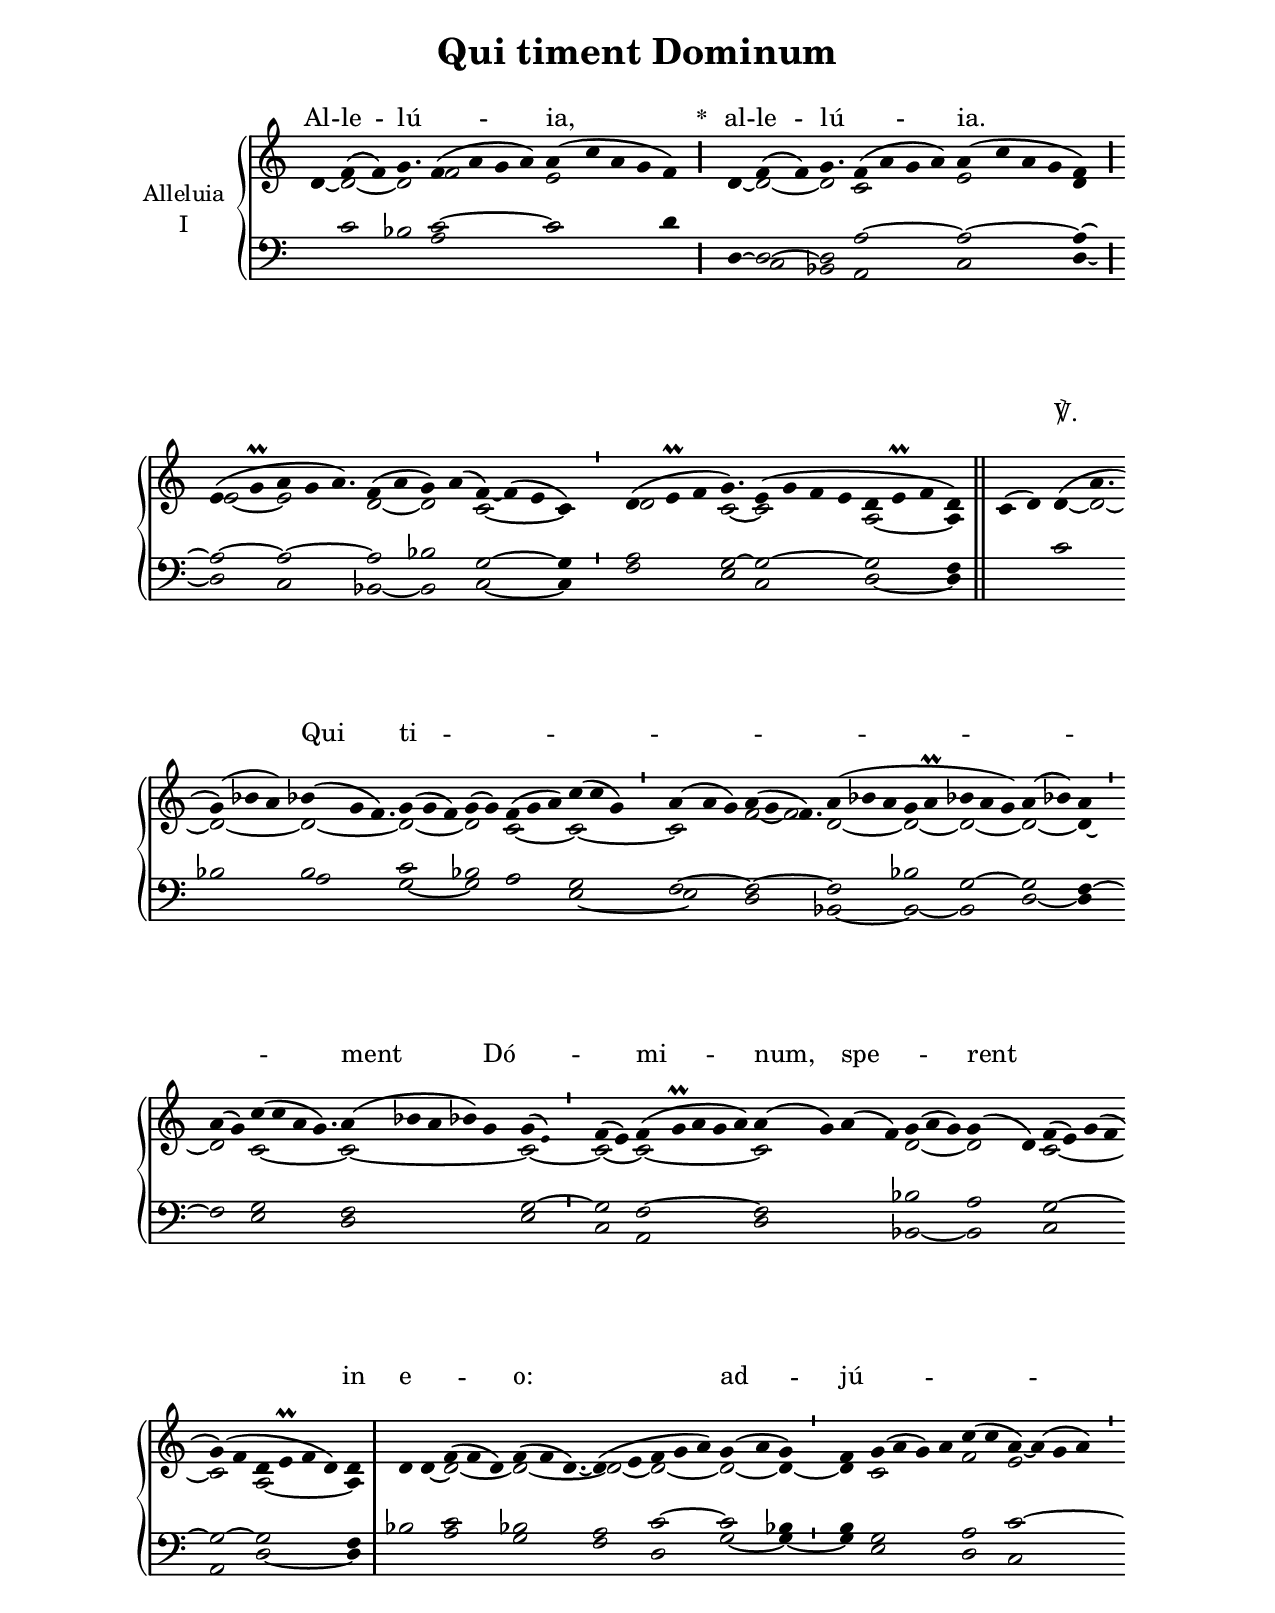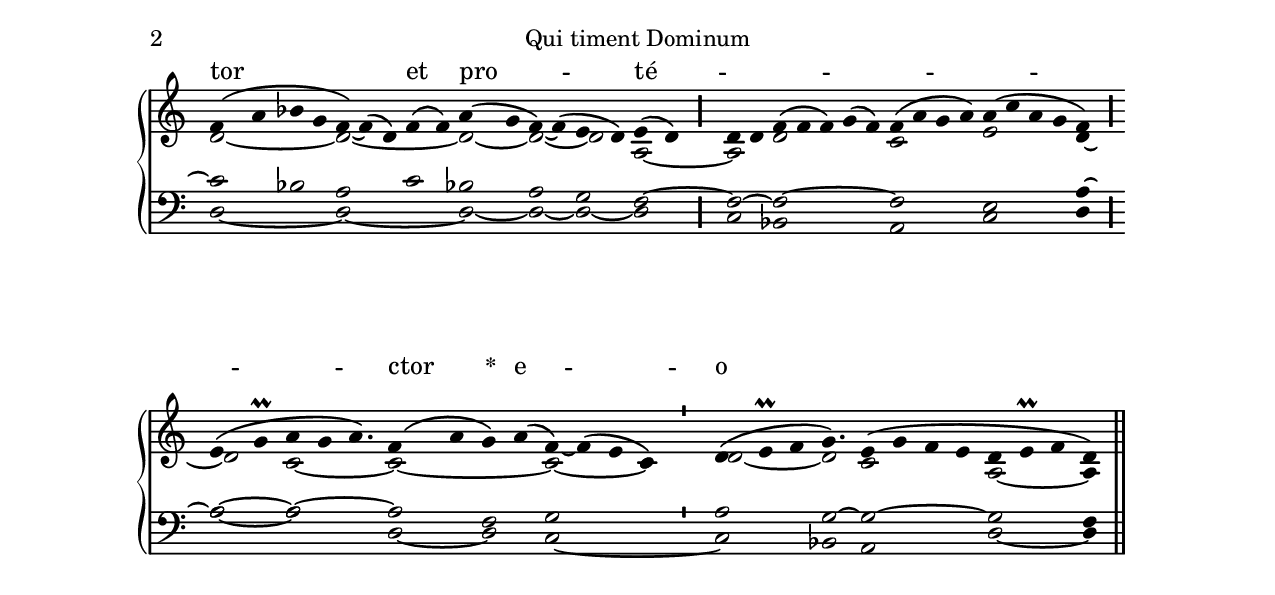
\version "2.18"
\include "gregorian.ly"
\include "noh2.ily"


%Page reference: page ii.252
%(volume.page)

global = {
 \key d \dorian
 \cadenzaOn 
}

\header {
  title = \markup \center-column {"Qui timent Dominum" \vspace #1 }
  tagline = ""
  composer = ""
}

\paper {
 #(include-special-characters)
  oddHeaderMarkup = \markup \fill-line {
    \line {}
    \center-column {
      \on-the-fly #first-page     " "
      \on-the-fly #not-first-page "Qui timent Dominum"
    }
    \line { \on-the-fly #print-page-number-check-first \fromproperty #'page:page-number-string }
  }
  evenHeaderMarkup = \markup \fill-line {
    \line { \on-the-fly #print-page-number-check-first \fromproperty #'page:page-number-string }
    \center-column { "Qui timent Dominum" }
    \line {}
  }
}

chantText = \lyricmode {
Al -- le -- lú -- _ ia, 
\set stanza = " * " 
al -- le -- lú -- _ ia. 
_ _ _ _ _ _ ℣. 
Qui ti -- _ _ _ _ _ _ _ _ _ _ ment Dó -- _ _ mi -- num, spe -- _ rent _ _ in e -- _ _ o: 
ad -- jú -- _ _ _ tor et pro -- té -- _ _ _ _ _ _ _ ctor 
\set stanza = " * " 
e -- o -- _ _ rum est. 
_ _ _ _ _ _ }

chantMusic = {
\tieDown   d'4 f'4 ( f'4) g'4. f'4 ( a'4 g'4 a'4) a'4 ( c''4 a'4 g'4 f'4) \divisioMaior
 d'4 f'4 ( f'4) g'4. f'4 ( a'4 g'4 a'4) a'4 ( c''4 a'4 g'4 f'4) \divisioMaior \forceBreak

 e'4 ( g'\prall a'4 g'4 a'4.) f'4 ( a'4 g'4) a'4 ( f'4) ~ f'4 ( e'4 c'4) \divisioMinima
 d'4 ( e'\prall f'4 g'4.) e'4 ( g'4 f'4 e'4 d'4 e'\prall f'4 d'4) \finalis
 c'4 ( d'4)  d'4 ( a'4. \forceBreak
) g'4 ( bes'4 a'4) bes'4 ( g'4 f'4.) g'4 ( g'4 f'4) g'4 ( g'4) f'4 ( g'4 a'4) c''4 ( c''4 g'4) \divisioMinima
  a'4 ( a'4 g'4) a'4 ( g'4 f'4.) a'4 ( bes'4 a'4 g'4 a'\prall bes'4 a'4 g'4) a'4 ( bes'4) a'4 \divisioMinima \forceBreak

  a'4 ( g'4) c''4 ( c''4 a'4 g'4.)  a'4 ( bes'4 a'4 bes'4) g'4 g'4 ( \once \tweak #'font-size #-4 e' ) \divisioMinima
 f'4 ( e'4) f'4 ( g'\prall a'4 g'4 a'4) a'4 ( g'4) a'4 ( f'4) g'4 ( a'4 g'4) g'4 ( d'4) f'4 ( e'4) g'4 ( f'4 \forceBreak
) g'4 ( f'4 d'4 e'\prall f'4 d'4) d'4 \divisioMaxima
 d'4 d'4 f'4 ( f'4 d'4) f'4 ( f'4 d'4.) ~ d'4 ( e'4 f'4 g'4 a'4) g'4 ( a'4 g'4) \divisioMinima
 f'4 g'4 ( a'4 g'4) a'4 c''4 ( c''4 a'4) ~ a'4 ( g'4 a'4) \divisioMinima \forceBreak

  f'4 ( a'4 bes'4 g'4 f'4) ~ f'4 ( d'4) f'4 ( f'4) a'4 ( g'4 f'4) ~ f'4 ( e'4 d'4) e'4 ( d'4) \divisioMaior
 d'4 d'4 f'4 ( f'4 f'4) g'4 ( f'4) f'4 ( a'4 g'4 a'4) a'4 ( c''4 a'4 g'4 f'4) \divisioMaior \forceBreak

 e'4 ( g'\prall a'4 g'4 a'4.) f'4 ( a'4 g'4) a'4 ( f'4) ~ f'4 ( e'4 c'4) \divisioMinima
 d'4 ( e'\prall f'4 g'4.) e'4 ( g'4 f'4 e'4 d'4 e'\prall f'4 d'4) \finalis

}

altoMusic = {
d'4 ~ d'2 ~ d'2*3/4 f'2*4/2 e'2*5/2 \divisioMaior
d'4 ~ d'2 ~ d'2*3/4 c'2*4/2 e'2*4/2 d'4 \divisioMaior
e'2 ~ e'2*7/4 d'2 ~ d'2 c'2*3/2 ~ c'4 \divisioMinima
d'2*3/2 c'2*3/4 ~ c'2*4/2 a2*3/2 ~ a4 \finalis
r2 d'4 ~ d'2*3/4 ~ d'2*3/2 ~ d'2*7/4 ~ d'2*3/2 ~ d'2 c'2*3/2 ~ c'2*3/2 ~ c'2*3/2 f'2 ~ f'2*3/4 d'2*3/2 ~ d'2 ~ d'2*3/2 ~ d'2 ~ d'4 ~ d'2 c'2*9/4 ~ c'2*5/2 ~ c'2 ~ \divisioMinima
c'2 ~ c'2*5/2 ~ c'2*4/2 d'2*3/2 ~ d'2 c'2*4/2 ~ c'2 a2*4/2 ~ a4 \divisioMaxima
r4 d'4 ~ d'2*3/2 ~ d'2*7/4 ~ d'2 ~ d'2*3/2 ~ d'2 ~ d'4 ~ \divisioMinima
d'4 c'2*4/2 f'2 e'2*4/2 d'2*4/2 ~ d'2*5/2 ~ d'2 ~ d'2 ~ d'2 a2 ~ \divisioMaior
a2 d'2*5/2 c'2*4/2 e'2*4/2 d'4 ~ \divisioMaior
d'2 c'2*7/4 ~ c'2*4/2 ~ c'2*3/2 ~ c'4 \divisioMinima
d'2*3/2 ~ d'2*3/4 c'2*4/2 a2*3/2 ~ a4 \finalis
}

tenorMusic = {
r4 c'2 bes2*3/4 c'2*4/2 ~ c'2*4/2 d'4 \divisioMaior
d4 ~ d2 ~ d2*3/4 a2*4/2 ~ a2*4/2 ~ a4 ~ \divisioMaior
a2 ~ a2*7/4 ~ a2 bes2 g2*3/2 ~ g4 \divisioMinima
a2*3/2 g2*3/4 ~ g2*4/2 ~ g2*3/2 f4 \finalis
r2 c'2*5/4 bes2*3/2 b2*7/4 c'2*3/2 bes2 a2*3/2 g2*3/2 f2*3/2 ~ f2*7/4 ~ f2*3/2 bes2 g2*3/2 ~ g2 f4 ~ f2 g2*9/4 f2*5/2 g2 ~ \divisioMinima
g2 f2*5/2 ~ f2*4/2 bes2*3/2 a2 g2*4/2 ~ g2 ~ g2*4/2 f4 \divisioMaxima
bes2 c'2*3/2 bes2*7/4 a2 c'2*3/2 ~ c'2 bes4 \divisioMinima
b4 g2*4/2 a2 c'2*4/2 ~ c'2 bes2 a2*3/2 c'2 bes2 a2 g2 f2 ~ \divisioMaior
f2 ~ f2*5/2 ~ f2*4/2 e2*4/2 a4 ~ \divisioMaior
a2 ~ a2*7/4 ~ a2 f2 g2*4/2 \divisioMinima
a2*3/2 g2*3/4 ~ g2*4/2 ~ g2*3/2 f4 \finalis
}

bassMusic = {
r2*9/4 a2*4/2 c'2*4/2 r4 \divisioMaior
r4 c2 bes,2*3/4 a,2*4/2 c2*4/2 d4 ~ \divisioMaior
d2 c2*7/4 bes,2 ~ bes,2 c2*3/2 ~ c4 \divisioMinima
f2*3/2 e2*3/4 c2*4/2 d2*3/2 ~ d4 \finalis
r2*15/4 a2*7/4 g2*3/2 ~ g2 a2*3/2 e2*3/2 ~ e2*3/2 d2*7/4 bes,2*3/2 ~ bes,2 ~ bes,2*3/2 d2 ~ d4 r2 e2*9/4 d2*5/2 e2 \divisioMinima
c2 a,2*5/2 d2*4/2 bes,2*3/2 ~ bes,2 c2*4/2 a,2 d2*4/2 ~ d4 \divisioMaxima
r2 a2*3/2 g2*7/4 f2 d2*3/2 g2 ~ g4 ~ \divisioMinima
g4 e2*4/2 d2 c2*4/2 d2*4/2 ~ d2*5/2 ~ d2 ~ d2 ~ d2 ~ d2 \divisioMaior
c2 bes,2*5/2 a,2*4/2 c2*4/2 d4 \divisioMaior
a2 ~ a2*7/4 d2 ~ d2 c2*4/2 ~ \divisioMinima
c2*3/2 bes,2*3/4 a,2*4/2 d2*3/2 ~ d4 \finalis
}

voiceLines = {
\voiceLineStyle


}

\score{
  <<
    \new GrandStaff <<
      \set GrandStaff.autoBeaming = ##f
      \set GrandStaff.instrumentName = \markup \center-column {
        "Alleluia"
        "I"
      }
      \new Staff = up <<
        \new Voice = "chant" {
          \voiceOne \global \chantMusic
        }
        \new Voice {
          \voiceTwo \global \altoMusic
        }
      >>

      \new Staff = down <<
        \clef bass
        \new Voice {
          \voiceOne \global \tenorMusic
        }
        \new Voice {
          \voiceTwo \global \bassMusic
        }
	\new Voice {
        \voiceThree \global \voiceLines
        }
      >>
    >>
    \new Lyrics \lyricsto chant {
      \chantText
    }
  >>
  \layout{
  }
  \midi{
    \tempo 4 = 125
  }
}
